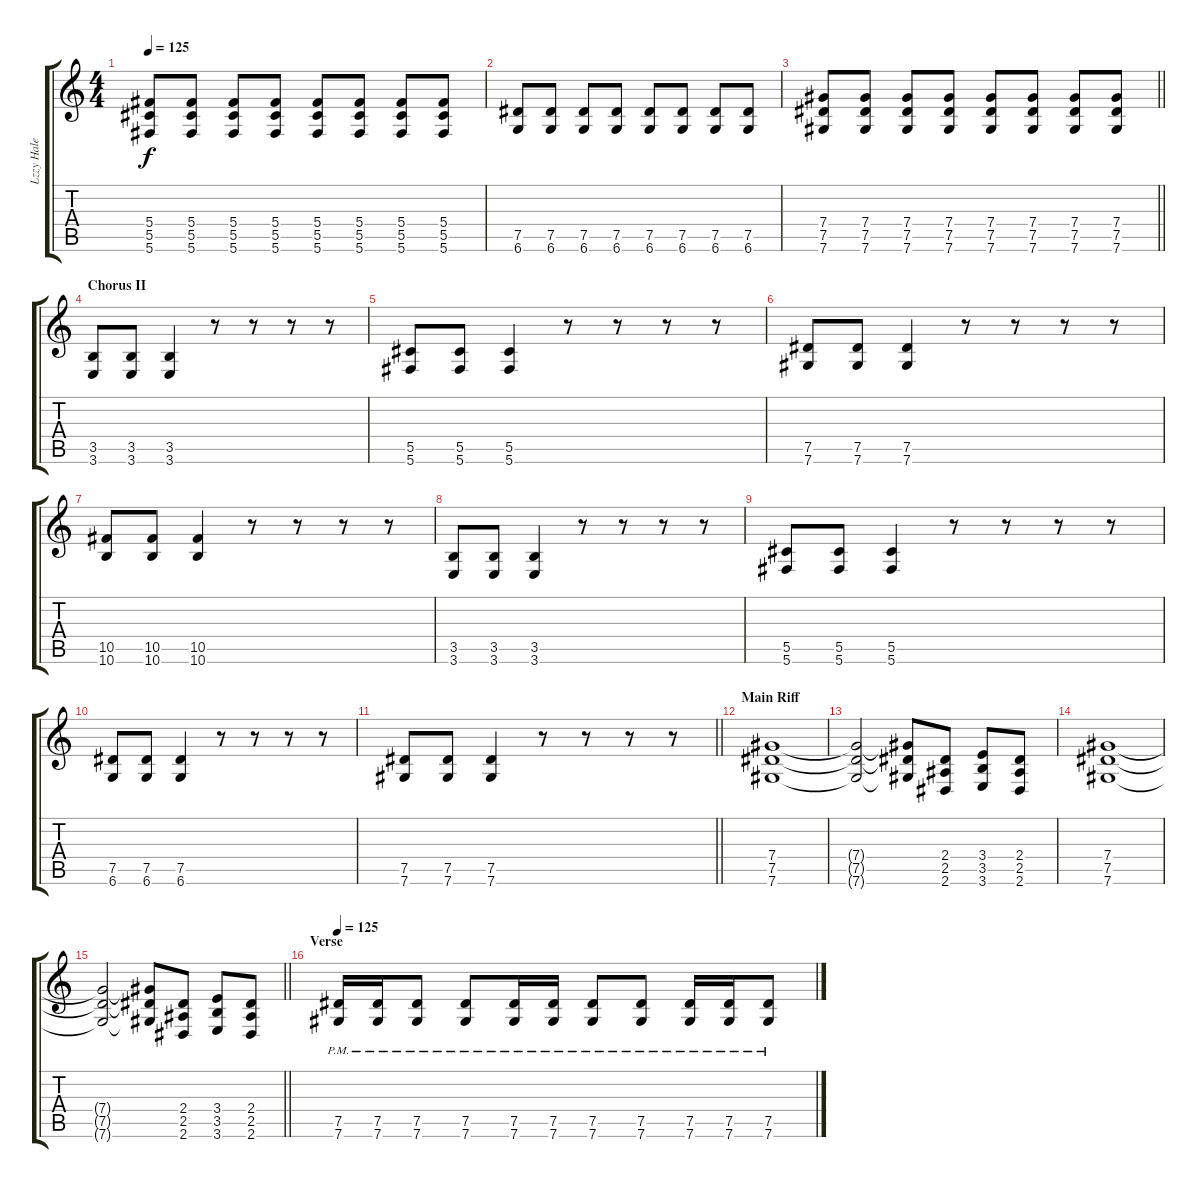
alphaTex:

\track ("Lzzy Hale" "Lzzy Hale") {instrument distortionguitar}
\staff {score tabs}
\tuning (Eb4 Bb3 Gb3 Db3 Ab2 Db2) {hide}
\ts (4 4)
\tempo 125
\clef g2
\ks c
(5.4 5.5 5.6).8{dy f} (5.4 5.5 5.6).8 (5.4 5.5 5.6).8 (5.4 5.5 5.6).8 (5.4 5.5 5.6).8 (5.4 5.5 5.6).8 (5.4 5.5 5.6).8 (5.4 5.5 5.6).8 |
(7.5 6.6).8 (7.5 6.6).8 (7.5 6.6).8 (7.5 6.6).8 (7.5 6.6).8 (7.5 6.6).8 (7.5 6.6).8 (7.5 6.6).8 |
\barLineRight lightlight
(7.4 7.5 7.6).8 (7.4 7.5 7.6).8 (7.4 7.5 7.6).8 (7.4 7.5 7.6).8 (7.4 7.5 7.6).8 (7.4 7.5 7.6).8 (7.4 7.5 7.6).8 (7.4 7.5 7.6).8 |
\section ("" "Chorus II")
(3.5 3.6).8 (3.5 3.6).8 (3.5 3.6).4 r.8 r.8 r.8 r.8 |
(5.5 5.6).8 (5.5 5.6).8 (5.5 5.6).4 r.8 r.8 r.8 r.8 |
(7.5 7.6).8 (7.5 7.6).8 (7.5 7.6).4 r.8 r.8 r.8 r.8 |
(10.5 10.6).8 (10.5 10.6).8 (10.5 10.6).4 r.8 r.8 r.8 r.8 |
(3.5 3.6).8 (3.5 3.6).8 (3.5 3.6).4 r.8 r.8 r.8 r.8 |
(5.5 5.6).8 (5.5 5.6).8 (5.5 5.6).4 r.8 r.8 r.8 r.8 |
(7.5 6.6).8 (7.5 6.6).8 (7.5 6.6).4 r.8 r.8 r.8 r.8 |
\barLineRight lightlight
(7.5 7.6).8 (7.5 7.6).8 (7.5 7.6).4 r.8 r.8 r.8 r.8 |
\section ("" "Main Riff")
(7.4 7.5 7.6).1 |
(7.4{t} 7.5{t} 7.6{t}).2 (7.4{t} 7.5{t} 7.6{t}).8 (2.4 2.5 2.6).8 (3.4 3.5 3.6).8 (2.4 2.5 2.6).8 |
(7.4 7.5 7.6).1 |
\barLineRight lightlight
(7.4{t} 7.5{t} 7.6{t}).2 (7.4{t} 7.5{t} 7.6{t}).8 (2.4 2.5 2.6).8 (3.4 3.5 3.6).8 (2.4 2.5 2.6).8 |
\section ("" "Verse")
\tempo 125
(7.5{pm} 7.6{pm}).16 (7.5{pm} 7.6{pm}).16 (7.5{pm} 7.6{pm}).8 (7.5{pm} 7.6{pm}).8 (7.5{pm} 7.6{pm}).16 (7.5{pm} 7.6{pm}).16 (7.5{pm} 7.6{pm}).8 (7.5{pm} 7.6{pm}).8 (7.5{pm} 7.6{pm}).16 (7.5{pm} 7.6{pm}).16 (7.5{pm} 7.6{pm}).8
